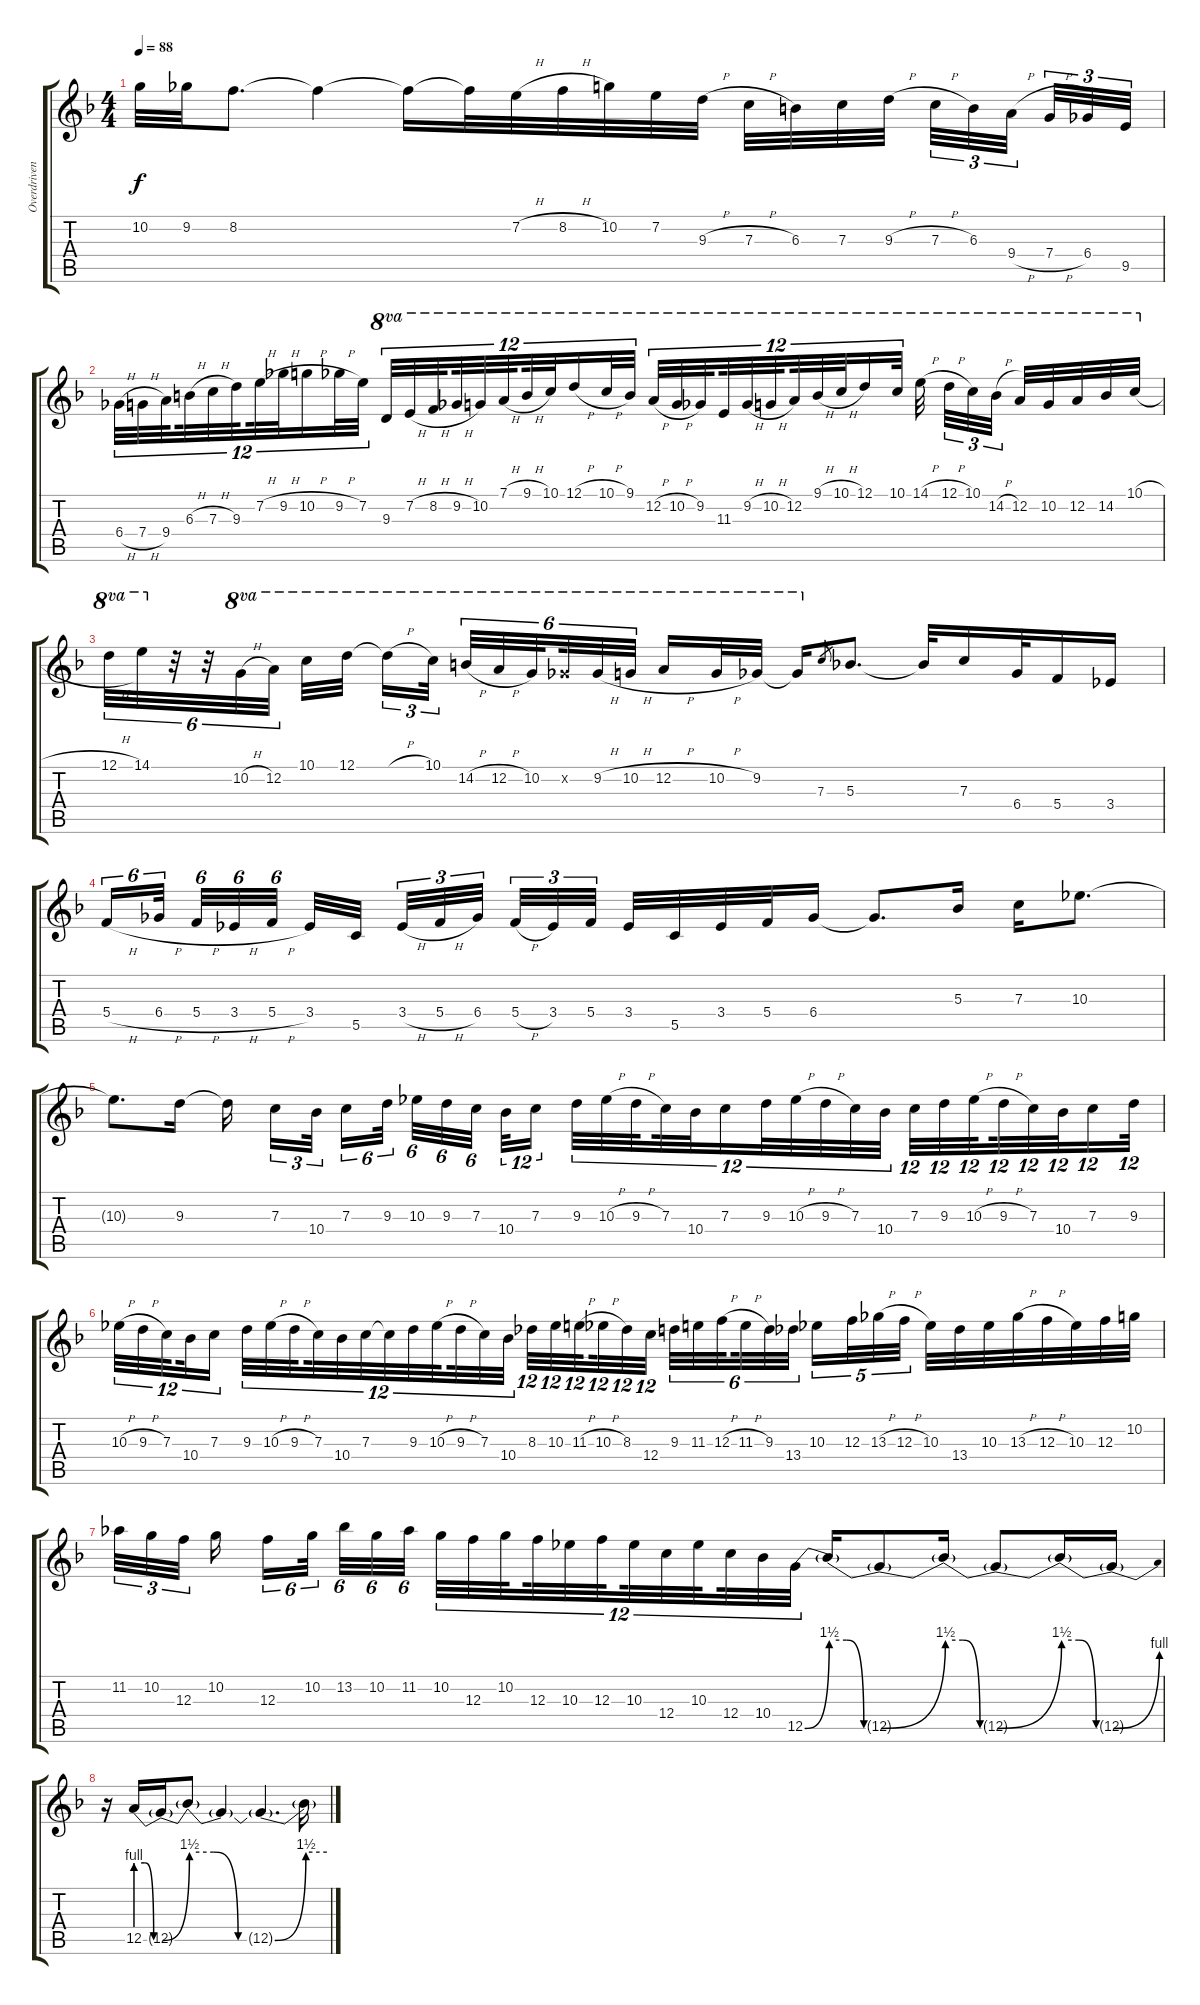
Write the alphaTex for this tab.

\track ("Overdriven" "Overdriven") {instrument overdrivenguitar}
\staff {score tabs}
\tuning (D4 A3 F3 C3 G2 C2) {hide}
\ts (4 4)
\tempo 88
\clef g2
\ks f
10.2.32{dy f} 9.2.32 8.2.8{d} 8.2{t}.4 8.2{t}.16 8.2{t}.32 7.2{h}.32 8.2{h}.32 10.2.32 7.2.32 9.3{h}.32 7.3{h}.32 6.3.32 7.3.32 9.3{h}.32{beam splitsecondary} 7.3{h}.32{tu (3 2)} 6.3.32{tu (3 2)} 9.4{h}.32{tu (3 2) beam splitsecondary} 7.4{h}.32{tu (3 2)} 6.4.32{tu (3 2)} 9.5.32{tu (3 2)} |
6.4{h}.32{tu (12 8)} 7.4{h}.32{tu (12 8)} 9.4.32{tu (12 8) beam splitsecondary} 6.3{h}.32{tu (12 8)} 7.3{h}.32{tu (12 8)} 9.3.32{tu (12 8) beam splitsecondary} 7.2{h}.32{tu (12 8)} 9.2{h}.32{tu (12 8)} 10.2{h}.16{tu (12 8)} 9.2{h}.32{tu (12 8)} 7.2.32{tu (12 8)} 9.3.32{tu (12 8) ot 8va} 7.2{h}.32{tu (12 8) ot 8va} 8.2{h}.32{tu (12 8) ot 8va beam splitsecondary} 9.2{h}.32{tu (12 8) ot 8va} 10.2.32{tu (12 8) ot 8va} 7.1{h}.32{tu (12 8) ot 8va beam splitsecondary} 9.1{h}.32{tu (12 8) ot 8va} 10.1.32{tu (12 8) ot 8va} 12.1{h}.16{tu (12 8) ot 8va} 10.1{h}.32{tu (12 8) ot 8va} 9.1.32{tu (12 8) ot 8va} 12.2{h}.32{tu (12 8) ot 8va} 10.2{h}.32{tu (12 8) ot 8va} 9.2.32{tu (12 8) ot 8va beam splitsecondary} 11.3.32{tu (12 8) ot 8va} 9.2{h}.32{tu (12 8) ot 8va} 10.2{h}.32{tu (12 8) ot 8va beam splitsecondary} 12.2.32{tu (12 8) ot 8va} 9.1{h}.32{tu (12 8) ot 8va} 10.1{h}.32{tu (12 8) ot 8va beam splitsecondary} 12.1.16{tu (12 8) ot 8va} 10.1.32{tu (12 8) ot 8va} 14.1{h}.32{ot 8va beam splitsecondary} 12.1{h}.32{tu (3 2) ot 8va} 10.1.32{tu (3 2) ot 8va} 14.2{h}.32{tu (3 2) ot 8va beam splitsecondary} 12.2.32{ot 8va} 10.2.32{ot 8va} 12.2.32{ot 8va} 14.2.32{ot 8va} 10.1{h}.32{ot 8va} |
12.1{h}.32{tu (6 4) ot 8va} 14.1.32{tu (6 4) ot 8va} r.32{tu (6 4)} r.32{tu (6 4)} 10.2{h}.32{tu (6 4) ot 8va} 12.2.32{tu (6 4) ot 8va beam splitsecondary} 10.1.32{ot 8va} 12.1.32{ot 8va beam splitsecondary} 12.1{h t}.16{tu (3 2) ot 8va} 10.1.32{tu (3 2) ot 8va} 14.2{h}.32{tu (6 4) ot 8va} 12.2{h}.32{tu (6 4) ot 8va} 10.2.32{tu (6 4) ot 8va beam splitsecondary} 9.2{x}.32{tu (6 4) ot 8va} 9.2{h}.32{tu (6 4) ot 8va} 10.2{h}.32{tu (6 4) ot 8va beam splitsecondary} 12.2{h}.16{ot 8va} 10.2{h}.32{ot 8va} 9.2.32{ot 8va} 9.2{t}.16{ot 8va} 7.3.8{gr} 5.3.8{d} 5.3{t}.32 7.3.16 6.4.32 5.4.16 3.4.16 |
5.4{h}.16{tu (6 4)} 6.4{h}.32{tu (6 4) beam splitsecondary} 5.4{h}.32{tu (6 4)} 3.4{h}.32{tu (6 4)} 5.4{h}.32{tu (6 4) beam splitsecondary} 3.4.32 5.5.32{beam splitsecondary} 3.4{h}.32{tu (3 2)} 5.4{h}.32{tu (3 2)} 6.4.32{tu (3 2)} 5.4{h}.32{tu (3 2)} 3.4.32{tu (3 2)} 5.4.32{tu (3 2) beam splitsecondary} 3.4.32 5.5.32 3.4.32 5.4.32 6.4.16 6.4{t}.8{d} 5.3.16 7.3.16 10.3.8{d} |
10.3{t}.8{d} 9.3.16 9.3{t}.16{beam splitsecondary} 7.3.16{tu (3 2)} 10.4.32{tu (3 2) beam splitsecondary} 7.3.16{tu (6 4)} 9.3.32{tu (6 4) beam splitsecondary} 10.3.32{tu (6 4)} 9.3.32{tu (6 4)} 7.3.32{tu (6 4)} 10.4.32{tu (12 8)} 7.3.16{tu (12 8) beam splitsecondary} 9.3.32{tu (12 8)} 10.3{h}.32{tu (12 8)} 9.3{h}.32{tu (12 8) beam splitsecondary} 7.3.32{tu (12 8)} 10.4.32{tu (12 8)} 7.3.16{tu (12 8)} 9.3.32{tu (12 8)} 10.3{h}.32{tu (12 8)} 9.3{h}.32{tu (12 8)} 7.3.32{tu (12 8)} 10.4.32{tu (12 8) beam splitsecondary} 7.3.32{tu (12 8)} 9.3.32{tu (12 8)} 10.3{h}.32{tu (12 8) beam splitsecondary} 9.3{h}.32{tu (12 8)} 7.3.32{tu (12 8)} 10.4.32{tu (12 8) beam splitsecondary} 7.3.16{tu (12 8)} 9.3.32{tu (12 8)} |
10.3{h}.32{tu (12 8)} 9.3{h}.32{tu (12 8)} 7.3.32{tu (12 8) beam splitsecondary} 10.4.32{tu (12 8)} 7.3.16{tu (12 8) beam splitsecondary} 9.3.32{tu (12 8)} 10.3{h}.32{tu (12 8)} 9.3{h}.32{tu (12 8) beam splitsecondary} 7.3.32{tu (12 8)} 10.4.32{tu (12 8)} 7.3.32{tu (12 8)} 7.3{t}.32{tu (12 8)} 9.3.32{tu (12 8)} 10.3{h}.32{tu (12 8) beam splitsecondary} 9.3{h}.32{tu (12 8)} 7.3.32{tu (12 8)} 10.4.32{tu (12 8) beam splitsecondary} 8.3.32{tu (12 8)} 10.3.32{tu (12 8)} 11.3{h}.32{tu (12 8) beam splitsecondary} 10.3{h}.32{tu (12 8)} 8.3.32{tu (12 8)} 12.4.32{tu (12 8)} 9.3.32{tu (6 4)} 11.3.32{tu (6 4)} 12.3{h}.32{tu (6 4) beam splitsecondary} 11.3{h}.32{tu (6 4)} 9.3.32{tu (6 4)} 13.4.32{tu (6 4) beam splitsecondary} 10.3.16{tu (5 4)} 12.3.32{tu (5 4)} 13.3{h}.32{tu (5 4)} 12.3{h}.32{tu (5 4)} 10.3.32 13.4.32 10.3.32 13.3{h}.32 12.3{h}.32 10.3.32 12.3.32 10.2.32 |
11.2.32{tu (3 2)} 10.2.32{tu (3 2)} 12.3.32{tu (3 2) beam splitsecondary} 10.2.16{beam splitsecondary} 12.3.16{tu (6 4)} 10.2.32{tu (6 4) beam splitsecondary} 13.2.32{tu (6 4)} 10.2.32{tu (6 4)} 11.2.32{tu (6 4)} 10.2.32{tu (12 8)} 12.3.32{tu (12 8)} 10.2.32{tu (12 8) beam splitsecondary} 12.3.32{tu (12 8)} 10.3.32{tu (12 8)} 12.3.32{tu (12 8) beam splitsecondary} 10.3.32{tu (12 8)} 12.4.32{tu (12 8)} 10.3.32{tu (12 8) beam splitsecondary} 12.4.32{tu (12 8)} 10.4.32{tu (12 8)} 12.5{be (bend 0 0 60 6)}.32{tu (12 8)} 12.5{be (custom 0 6 20 6 40 0 60 0) t}.16 12.5{be (bend 0 0 60 6) t}.8 12.5{be (custom 0 6 20 6 40 0 60 0) t}.16 12.5{be (bend 0 0 60 6) t}.8 12.5{be (custom 0 6 20 6 40 0 60 0) t}.16 12.5{be (bend 0 0 60 4) t}.16 |
r.16 12.5{be (custom 0 4 20 4 40 0 60 0)}.16 12.5{be (bend 0 0 60 6) t}.16 12.5{be (custom 0 6 20 6 40 0 60 0) t}.8 12.5{t}.4 12.5{be (bend 0 0 60 6) t}.4{d} 12.5{be (hold 0 6 60 6) t}.16
